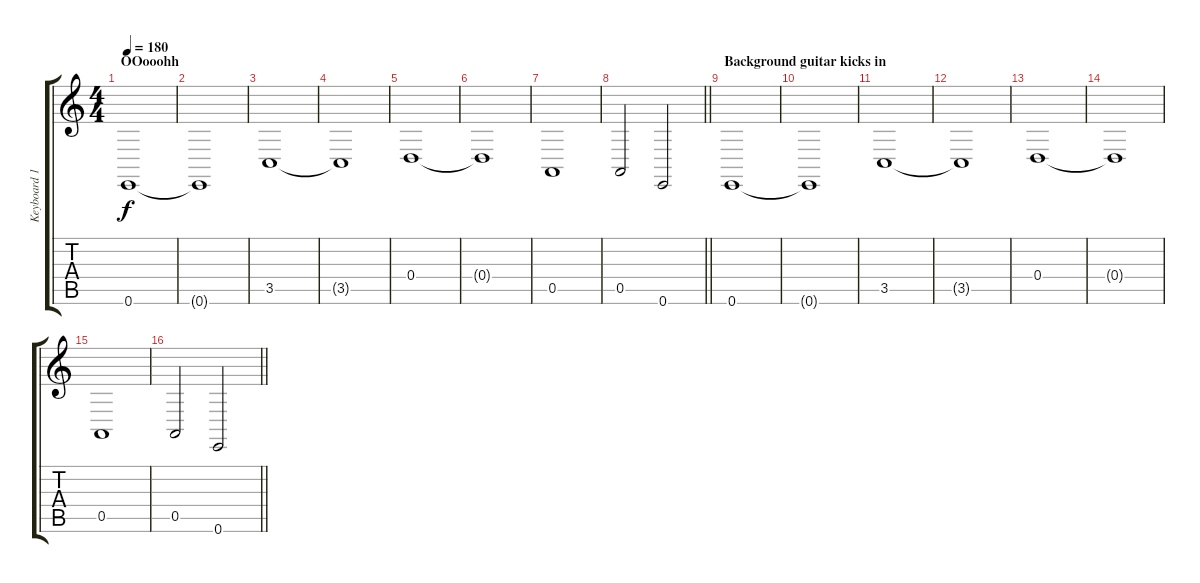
\track ("Keyboard 1" "Keyboard 1") {instrument synthstrings1}
\staff {score tabs}
\tuning (E4 B3 G3 D3 A2 E2) {hide}
\ts (4 4)
\section ("" "OOooohh")
\tempo 180
\clef g2
\ks c
0.6.1{dy f} |
0.6{t}.1 |
3.5.1 |
3.5{t}.1 |
0.4.1 |
0.4{t}.1 |
0.5.1 |
\barLineRight lightlight
0.5.2 0.6.2 |
\section ("" "Background guitar kicks in")
0.6.1 |
0.6{t}.1 |
3.5.1 |
3.5{t}.1 |
0.4.1 |
0.4{t}.1 |
0.5.1 |
\barLineRight lightlight
0.5.2 0.6.2
